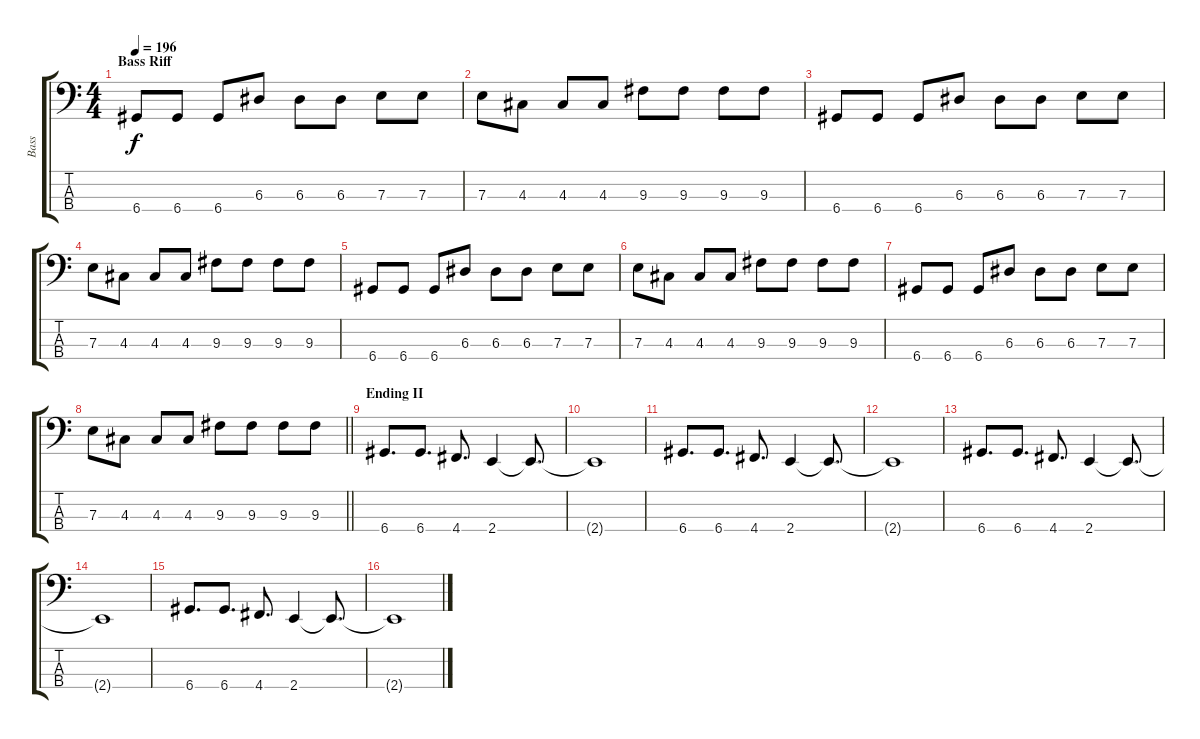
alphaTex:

\track ("Bass" "Bass") {instrument electricbassfinger}
\staff {score tabs}
\tuning (G2 D2 A1 D1) {hide}
\ts (4 4)
\section ("" "Bass Riff")
\tempo 196
\clef f4
\ks c
6.4.8{dy f} 6.4.8 6.4.8 6.3.8 6.3.8 6.3.8 7.3.8 7.3.8 |
7.3.8 4.3.8 4.3.8 4.3.8 9.3.8 9.3.8 9.3.8 9.3.8 |
6.4.8 6.4.8 6.4.8 6.3.8 6.3.8 6.3.8 7.3.8 7.3.8 |
7.3.8 4.3.8 4.3.8 4.3.8 9.3.8 9.3.8 9.3.8 9.3.8 |
6.4.8 6.4.8 6.4.8 6.3.8 6.3.8 6.3.8 7.3.8 7.3.8 |
7.3.8 4.3.8 4.3.8 4.3.8 9.3.8 9.3.8 9.3.8 9.3.8 |
6.4.8 6.4.8 6.4.8 6.3.8 6.3.8 6.3.8 7.3.8 7.3.8 |
\barLineRight lightlight
7.3.8 4.3.8 4.3.8 4.3.8 9.3.8 9.3.8 9.3.8 9.3.8 |
\section ("" "Ending II")
6.4.8{d} 6.4.8{d} 4.4.8{d} 2.4.4 2.4{t}.8{d} |
2.4{t}.1 |
6.4.8{d} 6.4.8{d} 4.4.8{d} 2.4.4 2.4{t}.8{d} |
2.4{t}.1 |
6.4.8{d} 6.4.8{d} 4.4.8{d} 2.4.4 2.4{t}.8{d} |
2.4{t}.1 |
6.4.8{d} 6.4.8{d} 4.4.8{d} 2.4.4 2.4{t}.8{d} |
2.4{t}.1
